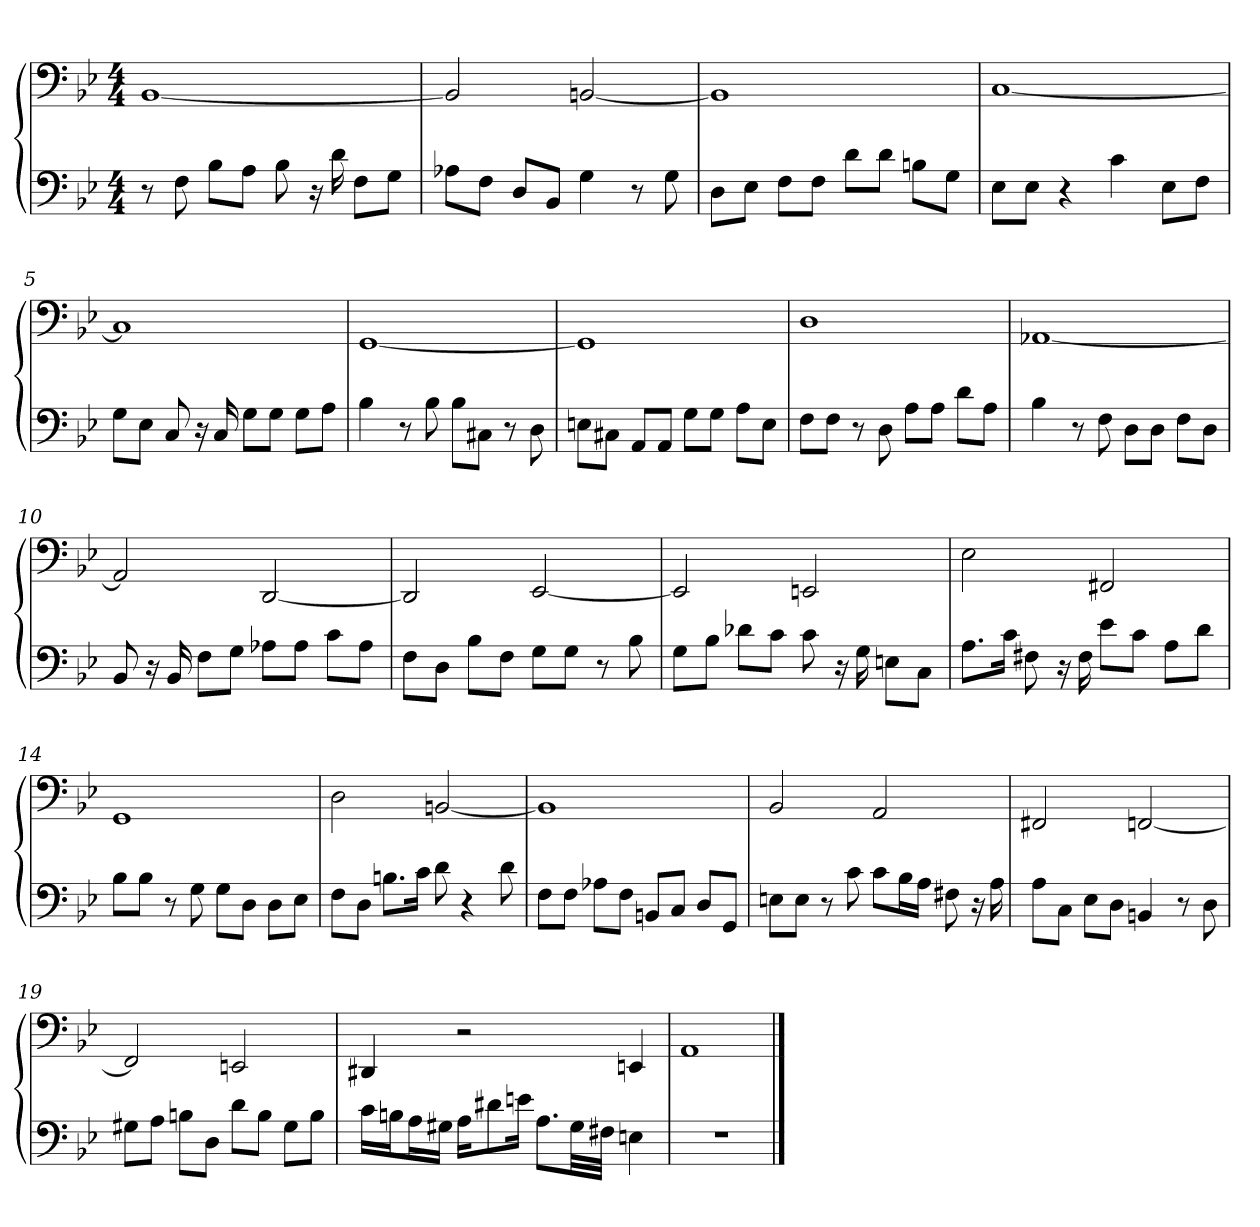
**kern	**kern
*part1	*part1
*staff2	*staff1
*clefF4	*clefF4
*k[b-e-]	*k[b-e-]
*g:	*g:
*M4/4	*M4/4
=1	=1
8r	[1BB-
8F	.
8B-\L	.
8A\J	.
8B-	.
16r	.
16d	.
8F\L	.
8G\J	.
=2	=2
8A-X\L	2BB-]
8F\J	.
8D/L	.
8BB-/J	.
4G	[2BBn
8r	.
8G	.
=3	=3
8D\L	1BB]
8E-\J	.
8F\L	.
8F\J	.
8d\L	.
8d\J	.
8Bn\L	.
8G\J	.
=4	=4
8E-\L	[1C
8E-\J	.
4r	.
4c	.
8E-\L	.
8F\J	.
=5	=5
8G\L	1C]
8E-\J	.
8C	.
16r	.
16C	.
8G\L	.
8G\J	.
8G\L	.
8A\J	.
=6	=6
4B-	[1GG
8r	.
8B-	.
8B-\L	.
8C#X\J	.
8r	.
8D	.
=7	=7
8En\L	1GG]
8C#X\J	.
8AA/L	.
8AA/J	.
8G\L	.
8G\J	.
8A\L	.
8E\J	.
=8	=8
8F\L	1D
8F\J	.
8r	.
8D	.
8A\L	.
8A\J	.
8d\L	.
8A\J	.
=9	=9
4B-	[1AA-X
8r	.
8F	.
8D\L	.
8D\J	.
8F\L	.
8D\J	.
=10	=10
8BB-	2AA-]
16r	.
16BB-	.
8F\L	.
8G\J	.
8A-X\L	[2DD
8A-\J	.
8c\L	.
8A-\J	.
=11	=11
8F\L	2DD]
8D\J	.
8B-\L	.
8F\J	.
8G\L	[2EE-
8G\J	.
8r	.
8B-	.
=12	=12
8G\L	2EE-]
8B-\J	.
8d-X\L	.
8c\J	.
8c	2EEn
16r	.
16G	.
8En\L	.
8C\J	.
=13	=13
8.A\L	2E-
16c\Jk	.
8F#X	.
16r	.
16F#	.
8e-\L	2FF#X
8c\J	.
8A\L	.
8d\J	.
=14	=14
8B-\L	1GG
8B-\J	.
8r	.
8G	.
8G\L	.
8D\J	.
8D\L	.
8E-\J	.
=15	=15
8F\L	2D
8D\J	.
8.Bn\L	.
16c\Jk	.
8d	[2BBn
4r	.
8d	.
=16	=16
8F\L	1BB]
8F\J	.
8A-X\L	.
8F\J	.
8BBn/L	.
8C/J	.
8D/L	.
8GG/J	.
=17	=17
8En\L	2BB-
8E\J	.
8r	.
8c	.
8c\L	2AA
16B-\L	.
16A\JJ	.
8F#X	.
16r	.
16A	.
=18	=18
8A\L	2FF#X
8C\J	.
8E-\L	.
8D\J	.
4BBn	[2FFn
8r	.
8D	.
=19	=19
8G#X\L	2FF]
8A\J	.
8Bn\L	.
8D\J	.
8d\L	2EEn
8B\J	.
8G#\L	.
8B\J	.
=20	=20
16c\LL	4DD#X
16Bn\J	.
16A\L	.
16G#X\JJ	.
16A\KL	2r
8d#X\	.
16en\Jk	.
8.A\L	.
32G#\LL	.
32F#X\JJJ	.
4En	4EEn
=21	=21
1r	1AA
==	==
*-	*-
